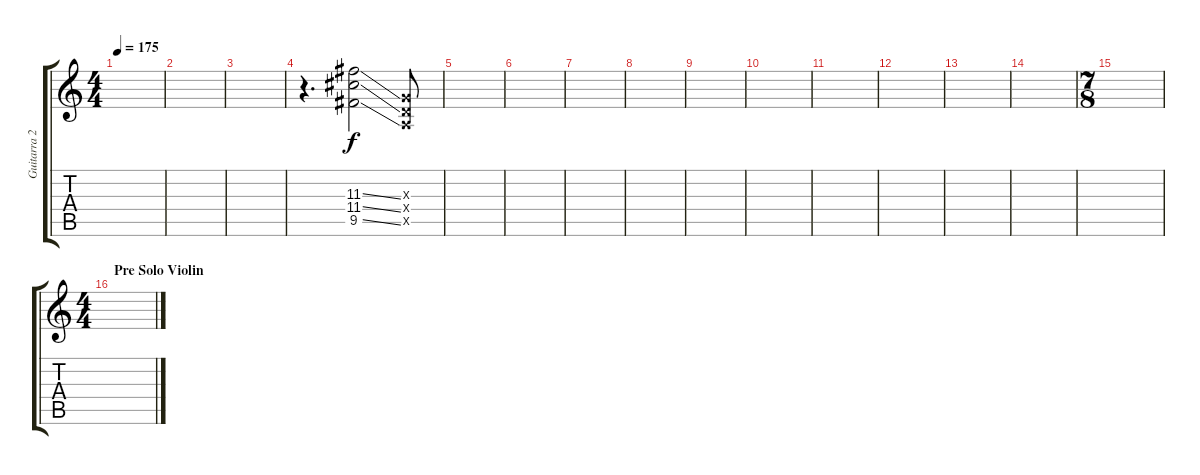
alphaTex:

\track ("Guitarra 2" "Guitarra 2") {instrument overdrivenguitar}
\staff {score tabs}
\tuning (E4 B3 G3 D3 A2 E2) {hide}
\ts (4 4)
\tempo 175
\clef g2
\ks c
|
|
|
r.4{d volume 13 instrument overdrivenguitar} (11.3{ss} 11.4{ss} 9.5{ss}).2 (0.3{x} 0.4{x} 0.5{x}).8 |
|
|
|
|
|
|
|
|
|
|
\ts (7 8)
|
\ts (4 4)
\section ("" "Pre Solo Violin")
